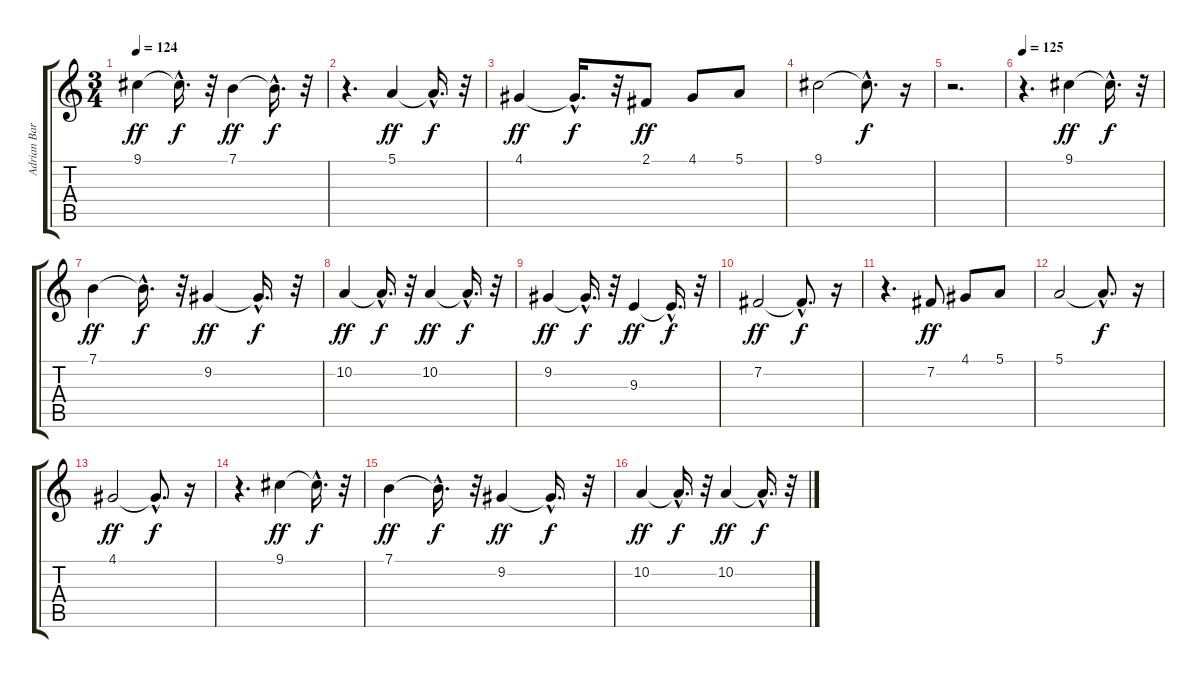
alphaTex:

\track ("Adrian Barilari" "Adrian Bar") {instrument lead2sawtooth}
\staff {score tabs}
\tuning (E4 B3 G3 D3 A2 E2) {hide}
\ts (3 4)
\tempo 124
\clef g2
\ks c
9.1.4{dy ff} 9.1{hac t}.16{d dy f} r.32 7.1.4{dy ff} 7.1{hac t}.16{d dy f} r.32 |
r.4{d} 5.1.4{dy ff} 5.1{hac t}.16{d dy f} r.32 |
4.1.4{dy ff} 4.1{hac t}.16{d dy f} r.32 2.1.8{dy ff} 4.1.8 5.1.8 |
9.1.2 9.1{hac t}.8{d dy f} r.16 |
r.2{d} |
\tempo 125
r.4{d} 9.1.4{dy ff} 9.1{hac t}.16{d dy f} r.32 |
7.1.4{dy ff} 7.1{hac t}.16{d dy f} r.32 9.2.4{dy ff} 9.2{hac t}.16{d dy f} r.32 |
10.2.4{dy ff} 10.2{hac t}.16{d dy f} r.32 10.2.4{dy ff} 10.2{hac t}.16{d dy f} r.32 |
9.2.4{dy ff} 9.2{hac t}.16{d dy f} r.32 9.3.4{dy ff} 9.3{hac t}.16{d dy f} r.32 |
7.2.2{dy ff} 7.2{hac t}.8{d dy f} r.16 |
r.4{d} 7.2.8{dy ff} 4.1.8 5.1.8 |
5.1.2 5.1{hac t}.8{d dy f} r.16 |
4.1.2{dy ff} 4.1{hac t}.8{d dy f} r.16 |
r.4{d} 9.1.4{dy ff} 9.1{hac t}.16{d dy f} r.32 |
7.1.4{dy ff} 7.1{hac t}.16{d dy f} r.32 9.2.4{dy ff} 9.2{hac t}.16{d dy f} r.32 |
10.2.4{dy ff} 10.2{hac t}.16{d dy f} r.32 10.2.4{dy ff} 10.2{hac t}.16{d dy f} r.32
